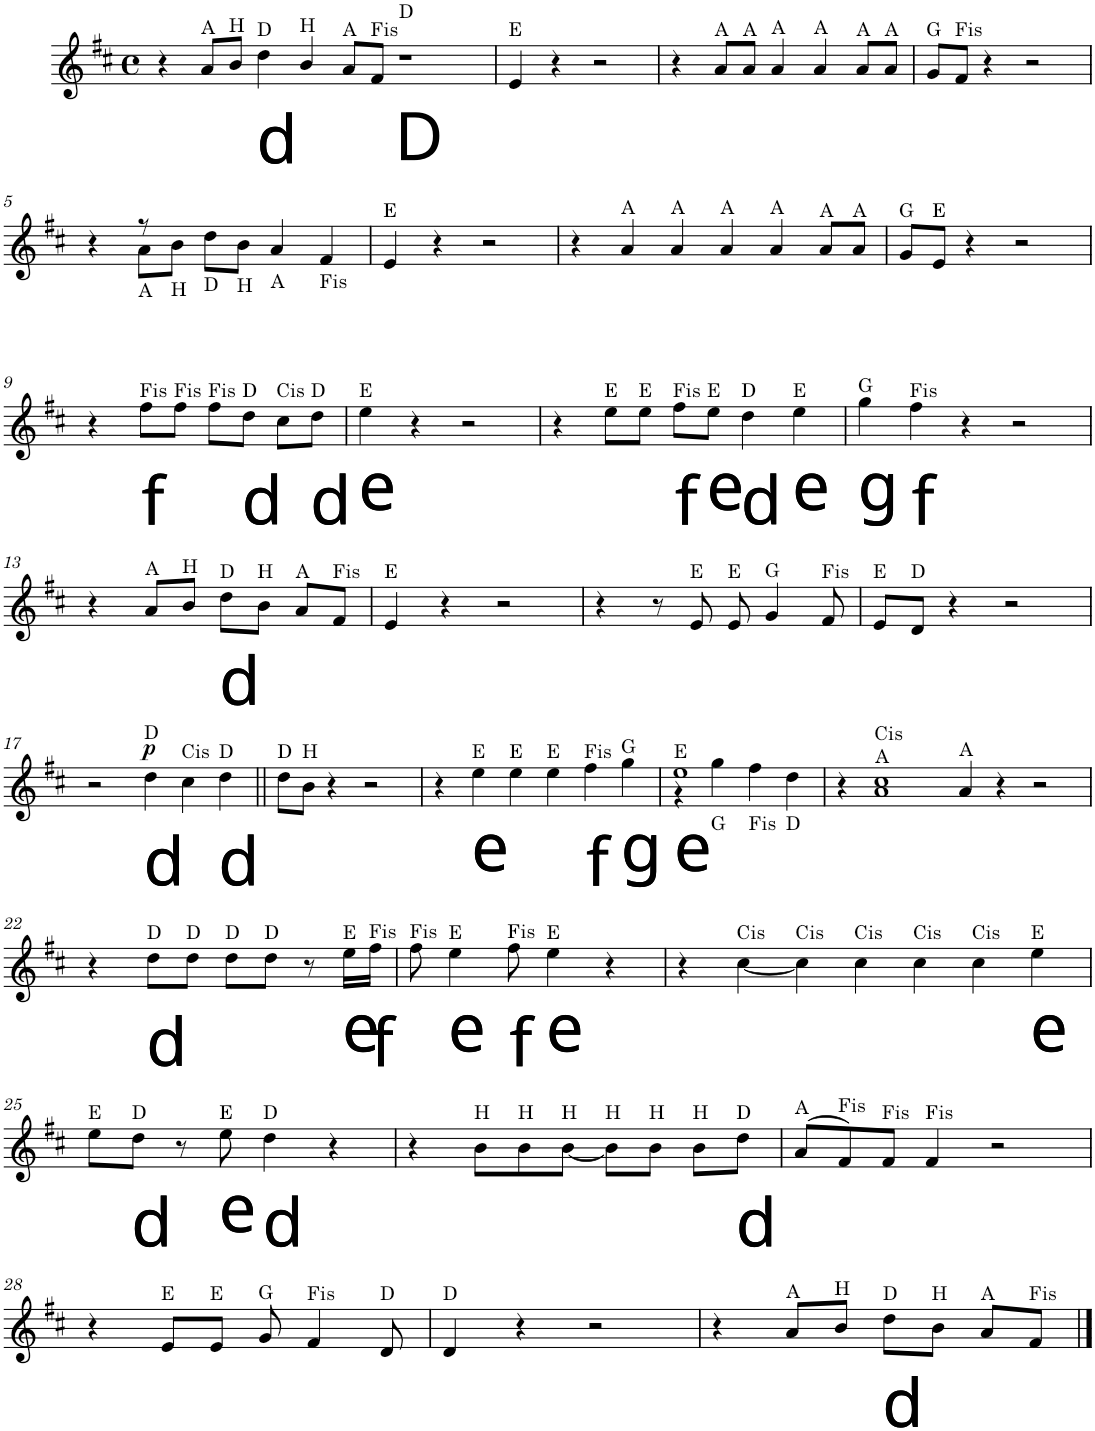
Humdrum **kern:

**kern	**dynam
*part1	*part1
*staff1	*staff1
*I"D Tin Whistle	*
*I'D Tin Wh.	*
*clefG2	*
*k[f#c#]	*
*M4/4	*
*met(c)	*
=1	=1
4r	.
!LO:TX:a:t=A	!
8a/L	.
!LO:TX:a:t=H	!
8b/J	.
!LO:TX:b:t=d	!
!LO:TX:a:t=D	!
!LO:TX:b:t=d	!
4dd\	.
!LO:TX:a:t=H	!
4b/	.
!LO:TX:a:t=A	!
8a/L	.
!LO:TX:a:t=Fis	!
8f#/J	.
!LO:TX:b:t=D	!
!LO:TX:a:t=D	!
1r	.
=2	=2
!LO:TX:a:t=E	!
4e/	.
4r	.
2r	.
=3	=3
4r	.
!LO:TX:a:t=A	!
8a/L	.
!LO:TX:a:t=A	!
8a/J	.
!LO:TX:a:t=A	!
4a/	.
!LO:TX:a:t=A	!
4a/	.
!LO:TX:a:t=A	!
8a/L	.
!LO:TX:a:t=A	!
8a/J	.
=4	=4
!LO:TX:a:t=G	!
8g/L	.
!LO:TX:a:t=Fis	!
8f#/J	.
4r	.
2r	.
!!LO:LB:g=z
=5	=5
*^	*
4r	4ryy	.
!LO:TX:b:t=A	!	!
8r	8a\L	.
!LO:TX:b:t=H	!	!
2ryy	8b\J	.
!	!LO:TX:b:t=D	!
.	8dd\L	.
!	!LO:TX:b:t=H	!
.	8b\J	.
!	!LO:TX:b:t=A	!
.	4a/	.
8ryy	.	.
!LO:TX:b:t=Fis	!	!
4ryy	4f#/	.
=6	=6	=6
!LO:TX:a:t=E	!	!
*v	*v	*
4e/	.
4ryy	.
4r	.
2r	.
=7	=7
4r	.
!LO:TX:a:t=A	!
4a/	.
!LO:TX:a:t=A	!
4a/	.
!LO:TX:a:t=A	!
4a/	.
!LO:TX:a:t=A	!
4a/	.
!LO:TX:a:t=A	!
8a/L	.
!LO:TX:a:t=A	!
8a/J	.
=8	=8
!LO:TX:a:t=G	!
8g/L	.
!LO:TX:a:t=E	!
8e/J	.
4r	.
2r	.
!!LO:LB:g=z
=9	=9
4r	.
!LO:TX:b:t=f	!
!LO:TX:a:t=Fis	!
!LO:TX:b:t=f	!
8ff#\L	.
!LO:TX:a:t=Fis	!
8ff#\J	.
!LO:TX:a:t=Fis	!
8ff#\L	.
!LO:TX:b:t=d	!
!LO:TX:a:t=D	!
!LO:TX:b:t=d	!
8dd\J	.
!LO:TX:a:t=Cis	!
8cc#\L	.
!LO:TX:b:t=d	!
!LO:TX:a:t=D	!
!LO:TX:b:t=d	!
8dd\J	.
=10	=10
!LO:TX:b:t=e	!
!LO:TX:a:t=E	!
!LO:TX:b:t=e	!
4ee\	.
4r	.
2r	.
=11	=11
4r	.
!LO:TX:a:t=E	!
8ee\L	.
!LO:TX:a:t=E	!
8ee\J	.
!LO:TX:b:t=f	!
!LO:TX:a:t=Fis	!
!LO:TX:b:t=f	!
8ff#\L	.
!LO:TX:b:t=e	!
!LO:TX:a:t=E	!
!LO:TX:b:t=e	!
8ee\J	.
!LO:TX:b:t=d	!
!LO:TX:a:t=D	!
!LO:TX:b:t=d	!
4dd\	.
!LO:TX:b:t=e	!
!LO:TX:a:t=E	!
!LO:TX:b:t=e	!
4ee\	.
=12	=12
!LO:TX:b:t=g	!
!LO:TX:a:t=G	!
!LO:TX:b:t=g	!
4gg\	.
!LO:TX:b:t=f	!
!LO:TX:a:t=Fis	!
!LO:TX:b:t=f	!
4ff#\	.
4r	.
4r	.
!!LO:LB:g=z
=13	=13
*^	*
4r	4.ryy	.
!LO:TX:a:t=A	!	!
4r	.	.
!	!LO:TX:a:t=H	!
.	2..ryy	.
!LO:TX:b:t=d	!	!
!LO:TX:a:t=D	!	!
!LO:TX:b:t=d	!	!
8a/L	.	.
!LO:TX:a:t=H	!	!
8b/J	.	.
!LO:TX:a:t=A	!	!
8dd\L	.	.
!LO:TX:a:t=Fis	!	!
8b\J	.	.
8a/L	.	.
8f#/J	.	.
=14	=14	=14
!LO:TX:a:t=E	!	!
*v	*v	*
4e/	.
4r	.
2r	.
=15	=15
4r	.
8r	.
!LO:TX:a:t=E	!
8e/	.
!LO:TX:a:t=E	!
8e/	.
!LO:TX:a:t=G	!
4g/	.
!LO:TX:a:t=Fis	!
8f#/	.
=16	=16
!LO:TX:a:t=E	!
8e/L	.
!LO:TX:a:t=D	!
8d/J	.
4r	.
2r	.
!!LO:LB:g=z
=17	=17
2r	.
!LO:TX:b:t=d	!
!LO:TX:a:t=D	!
!LO:TX:b:t=d	!
!	!LO:DY:a
4dd\	p
!LO:TX:a:t=Cis	!
4cc#\	.
!LO:TX:b:t=d	!
!LO:TX:a:t=D	!
!LO:TX:b:t=d	!
4dd\	.
=18||	=18||
!LO:TX:a:t=D	!
8dd\L	.
!LO:TX:a:t=H	!
8b\J	.
4r	.
2r	.
=19	=19
4r	.
!LO:TX:b:t=e	!
!LO:TX:a:t=E	!
!LO:TX:b:t=e	!
4ee\	.
!LO:TX:a:t=E	!
4ee\	.
!LO:TX:a:t=E	!
4ee\	.
!LO:TX:b:t=f	!
!LO:TX:a:t=Fis	!
!LO:TX:b:t=f	!
4ff#\	.
!LO:TX:b:t=g	!
!LO:TX:a:t=G	!
!LO:TX:b:t=g	!
4gg\	.
=20	=20
*^	*
!LO:TX:b:t=e	!	!
!LO:TX:a:t=E	!	!
!LO:TX:b:t=e	!	!
1ee	4r	.
!	!LO:TX:b:t=G	!
.	4gg\	.
!	!LO:TX:b:t=Fis	!
.	4ff#\	.
!	!LO:TX:b:t=D	!
.	4dd\	.
*v	*v	*
=21	=21
4r	.
!LO:TX:a:t=Cis	!
!LO:TX:a:t=A	!
[2.a [2.cc#	.
4ryy	.
!LO:TX:a:t=A	!
4a/	.
4r	.
2r	.
!!LO:LB:g=z
=22	=22
*^	*
*	*^	*
4r	4.ryy	2...ryy	.
!LO:TX:b:t=d	!	!	!
!LO:TX:a:t=D	!	!	!
!LO:TX:b:t=d	!	!	!
4a] 4cc#]	.	.	.
!	!LO:TX:a:t=D	!	!
.	2..ryy	.	.
!LO:TX:a:t=D	!	!	!
8dd\L	.	.	.
!LO:TX:a:t=D	!	!	!
8dd\J	.	.	.
8dd\L	.	.	.
!LO:TX:b:t=e	!	!	!
!LO:TX:a:t=E	!	!	!
!LO:TX:b:t=e	!	!	!
8dd\J	.	.	.
!	!	!LO:TX:b:t=f	!
!	!	!LO:TX:a:t=Fis	!
!	!	!LO:TX:b:t=f	!
.	.	4ryy	.
8r	.	.	.
16ee\LL	.	.	.
16ff#\JJ	.	16ryy	.
=23	=23	=23	=23
!LO:TX:a:t=Fis	!	!	!
*v	*v	*v	*
8ff#\	.
!LO:TX:b:t=e	!
!LO:TX:a:t=E	!
!LO:TX:b:t=e	!
4ee\	.
!LO:TX:b:t=f	!
!LO:TX:a:t=Fis	!
!LO:TX:b:t=f	!
8ff#\	.
!LO:TX:b:t=e	!
!LO:TX:a:t=E	!
!LO:TX:b:t=e	!
4ee\	.
4r	.
=24	=24
4r	.
!LO:TX:a:t=Cis	!
[<4cc#\	.
!LO:TX:a:t=Cis	!
4cc#\]	.
!LO:TX:a:t=Cis	!
4cc#\	.
!LO:TX:a:t=Cis	!
4cc#\	.
!LO:TX:a:t=Cis	!
4cc#\	.
!LO:TX:b:t=e	!
!LO:TX:a:t=E	!
!LO:TX:b:t=e	!
4ee\	.
!!LO:LB:g=z
=25	=25
!LO:TX:a:t=E	!
8ee\L	.
!LO:TX:b:t=d	!
!LO:TX:a:t=D	!
!LO:TX:b:t=d	!
8dd\J	.
8r	.
!LO:TX:b:t=e	!
!LO:TX:a:t=E	!
!LO:TX:b:t=e	!
8ee\	.
!LO:TX:b:t=d	!
!LO:TX:a:t=D	!
!LO:TX:b:t=d	!
4dd\	.
4r	.
=26	=26
4r	.
!LO:TX:a:t=H	!
8b\L	.
!LO:TX:a:t=H	!
8b\	.
!LO:TX:a:t=H	!
[<8b\J	.
!LO:TX:a:t=H	!
8b\L]	.
!LO:TX:a:t=H	!
8b\J	.
!LO:TX:a:t=H	!
8b\L	.
!LO:TX:b:t=d	!
!LO:TX:a:t=D	!
!LO:TX:b:t=d	!
8dd\J	.
=27	=27
!LO:TX:a:t=A	!
(>8a/L	.
!LO:TX:a:t=Fis	!
8f#/)	.
!LO:TX:a:t=Fis	!
8f#/J	.
!LO:TX:a:t=Fis	!
4f#/	.
4.r	.
!!LO:LB:g=z
=28	=28
*^	*
4r	2..ryy	.
!LO:TX:a:t=E	!	!
8r	.	.
!LO:TX:a:t=E	!	!
8e/L	.	.
!LO:TX:a:t=G	!	!
8e/J	.	.
!LO:TX:a:t=Fis	!	!
8g/	.	.
4f#/	.	.
!	!LO:TX:a:t=D	!
.	4ryy	.
8d/	.	.
=29	=29	=29
!LO:TX:a:t=D	!	!
*v	*v	*
4d/	.
4r	.
2r	.
=30	=30
4r	.
!LO:TX:a:t=A	!
8a/L	.
!LO:TX:a:t=H	!
8b/J	.
!LO:TX:b:t=d	!
!LO:TX:a:t=D	!
!LO:TX:b:t=d	!
8dd\L	.
!LO:TX:a:t=H	!
8b\J	.
!LO:TX:a:t=A	!
8a/L	.
!LO:TX:a:t=Fis	!
8f#/J	.
==	==
*-	*-
